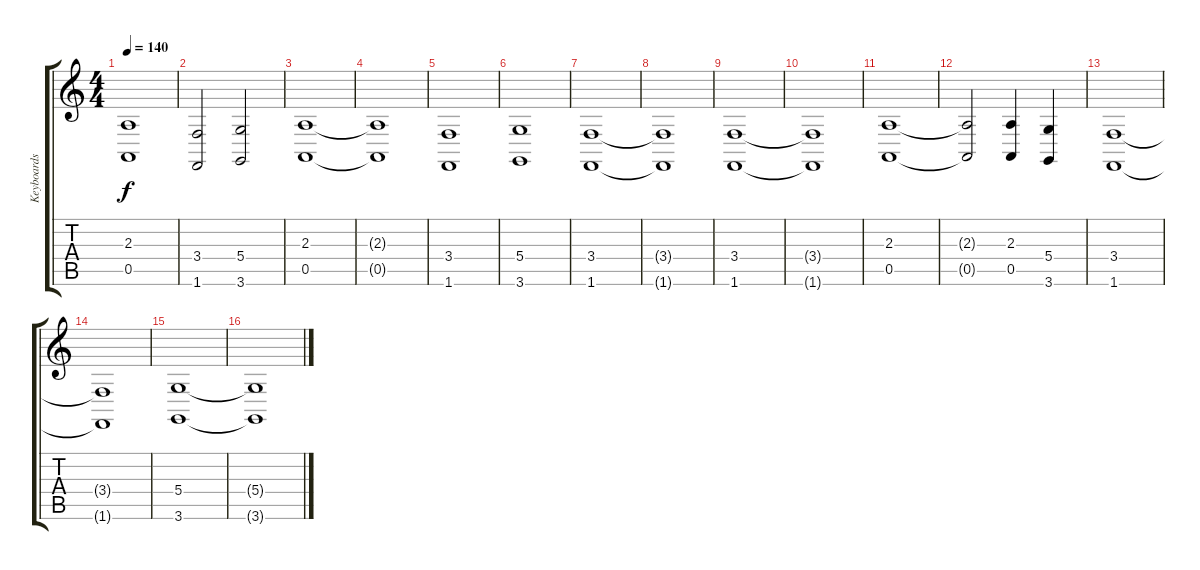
\track ("Keyboards 1" "Keyboards ") {instrument stringensemble1}
\staff {score tabs}
\tuning (E4 B3 G3 D3 A2 E2) {hide}
\ts (4 4)
\tempo 140
\clef g2
\ks c
(2.3{t} 0.5{t}).1{dy f} |
(3.4 1.6).2 (5.4 3.6).2 |
(2.3 0.5).1 |
(2.3{t} 0.5{t}).1 |
(3.4 1.6).1 |
(5.4 3.6).1 |
(3.4 1.6).1 |
(3.4{t} 1.6{t}).1 |
(3.4 1.6).1 |
(3.4{t} 1.6{t}).1 |
(2.3 0.5).1 |
(2.3{t} 0.5{t}).2 (2.3 0.5).4 (5.4 3.6).4 |
(3.4 1.6).1 |
(3.4{t} 1.6{t}).1 |
(5.4 3.6).1 |
(5.4{t} 3.6{t}).1
